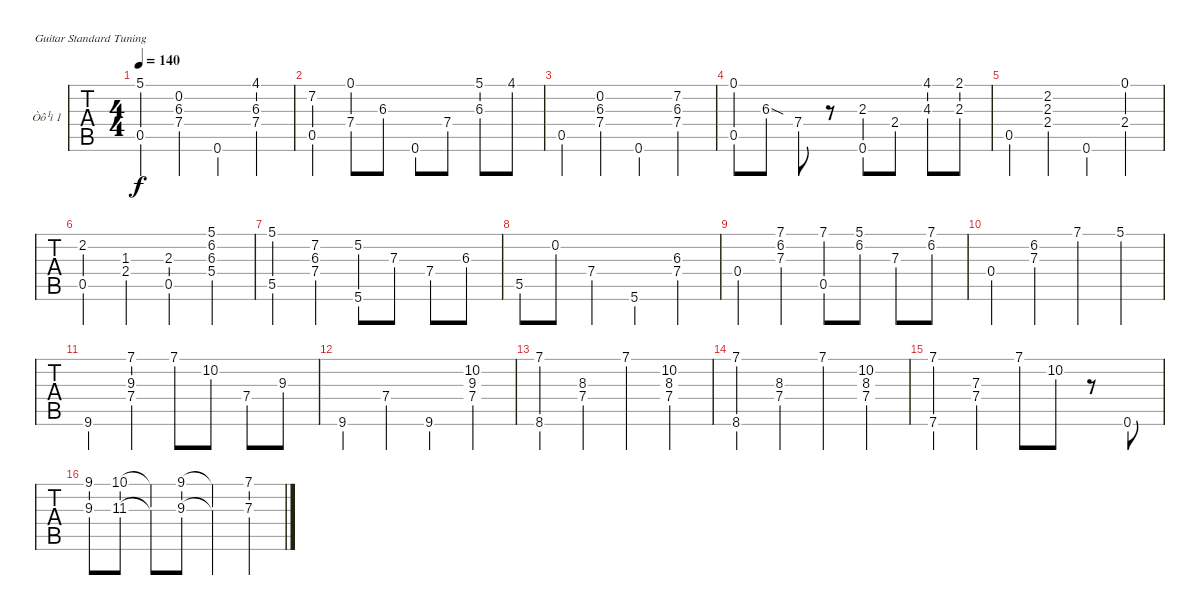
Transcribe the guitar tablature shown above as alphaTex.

\bracketExtendMode nobrackets
\firstSystemTrackNameOrientation horizontal
\otherSystemsTrackNameOrientation horizontal
\track ("Òô¹ì 1" "Òô¹ì 1") {instrument acousticguitarnylon}
\staff {tabs}
\tuning (E4 B3 G3 D3 A2 E2)
\ts (4 4)
\tempo 140
\clef g2
\ks c
(5.1 0.5).4{dy f} (0.2 6.3 7.4).4 0.6.4 (4.1 6.3 7.4).4 |
(7.2 0.5).4 (0.1 7.4).8 6.3.8 0.6.8 7.4.8 (5.1 6.3).8 4.1.8 |
0.5.4 (0.2 6.3 7.4).4 0.6.4 (7.2 6.3 7.4).4 |
(0.1 0.5).8 6.3{sod}.8 7.4.8 r.8 (2.3 0.6).8 2.4.8 (4.1 4.3).8 (2.1 2.3).8 |
0.5.4 (2.2 2.3 2.4).4 0.6.4 (0.1 2.4).4 |
(2.2 0.5).4 (1.3 2.4).4 (2.3 0.5).4 (5.1 6.2 6.3 5.4).4 |
(5.1 5.5).4 (7.2 6.3 7.4).4 (5.2 5.6).8 7.3.8 7.4.8 6.3.8 |
5.5.8 0.2.8 7.4.4 5.6.4 (6.3 7.4).4 |
0.4.4 (7.1 6.2 7.3).4 (7.1 0.5).8 (5.1 6.2).8 7.3.8 (7.1 6.2).8 |
0.4.4 (6.2 7.3).4 7.1.4 5.1.4 |
9.6.4 (7.1 9.3 7.4).4 7.1.8 10.2.8 7.4.8 9.3.8 |
9.6.4 7.4.4 9.6.4 (10.2 9.3 7.4).4 |
(7.1 8.6).4 (8.3 7.4).4 7.1.4 (10.2 8.3 7.4).4 |
(7.1 8.6).4 (8.3 7.4).4 7.1.4 (10.2 8.3 7.4).4 |
(7.1 7.6).4 (7.3 7.4).4 7.1.8 10.2.8 r.8 0.6.8 |
(9.1 9.3).8 (10.1 11.3).8 (10.1{t} 11.3{t}).8 (9.1 9.3).8 (9.1{t} 9.3{t}).4 (7.1 7.3).4
